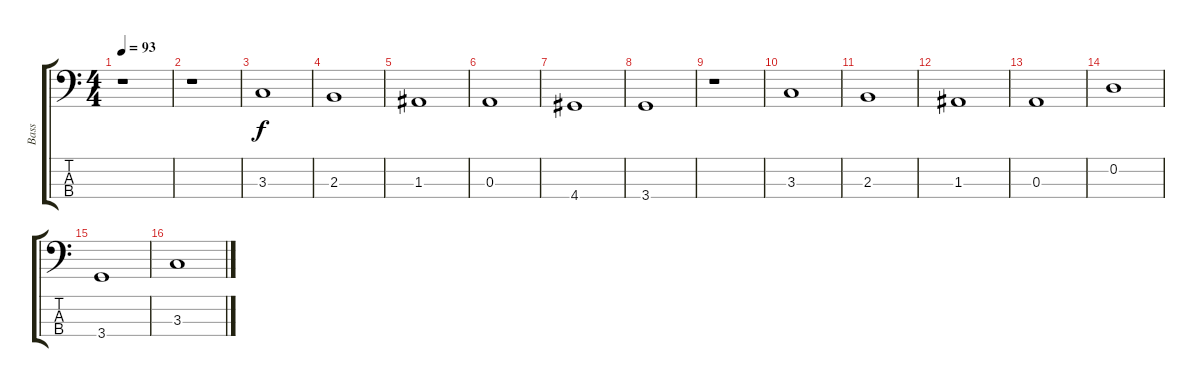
\track ("Bass" "Bass") {instrument electricbasspick}
\staff {score tabs}
\tuning (G2 D2 A1 E1) {hide}
\ts (4 4)
\tempo 93
\clef f4
\ks c
r.1{dy f instrument electricbasspick} |
r.1 |
3.3.1 |
2.3.1 |
1.3.1 |
0.3.1 |
4.4.1 |
3.4.1 |
r.1 |
3.3.1 |
2.3.1 |
1.3.1 |
0.3.1 |
0.2.1 |
3.4.1 |
3.3.1
